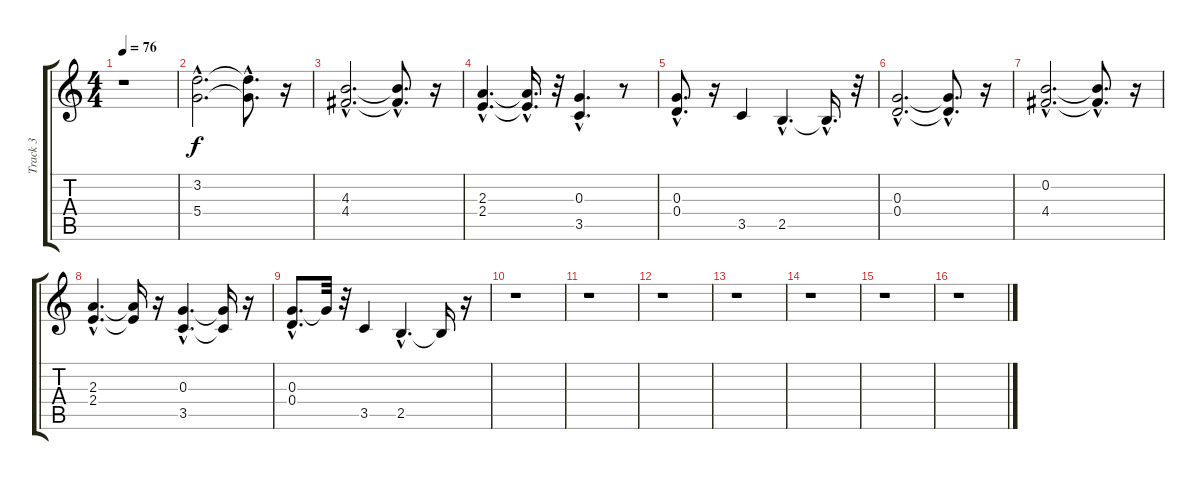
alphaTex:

\track ("Track 3" "Track 3") {instrument overdrivenguitar}
\staff {score tabs}
\tuning (E4 B3 G3 D3 A2 E2) {hide}
\ts (4 4)
\tempo 76
\clef g2
\ks c
r.1{dy f instrument overdrivenguitar} |
(3.2{hac} 5.4{hac}).2{d} (3.2{hac t} 5.4{hac t}).8{d} r.16 |
(4.3{hac} 4.4{hac}).2{d} (4.3{hac t} 4.4{hac t}).8{d} r.16 |
(2.3{hac} 2.4{hac}).4{d} (2.3{hac t} 2.4{hac t}).16{d} r.32 (0.3{hac} 3.5{hac}).4{d} r.8 |
(0.3{hac} 0.4{hac}).8{d} r.16 3.5.4 2.5{hac}.4{d} 2.5{hac t}.16{d} r.32 |
(0.3{hac} 0.4{hac}).2{d} (0.3{hac t} 0.4{hac t}).8{d} r.16 |
(0.2{hac} 4.4{hac}).2{d} (0.2{hac t} 4.4{hac t}).8{d} r.16 |
(2.3{hac} 2.4{hac}).4{d} (2.3{t} 2.4{t}).16 r.16 (0.3{hac} 3.5{hac}).4{d} (0.3{t} 3.5{t}).16 r.16 |
(0.3{hac} 0.4{hac}).8{d} 0.3{t}.32 r.32 3.5.4 2.5{hac}.4{d} 2.5{t}.16 r.16 |
r.1 |
r.1 |
r.1 |
r.1 |
r.1 |
r.1 |
r.1
